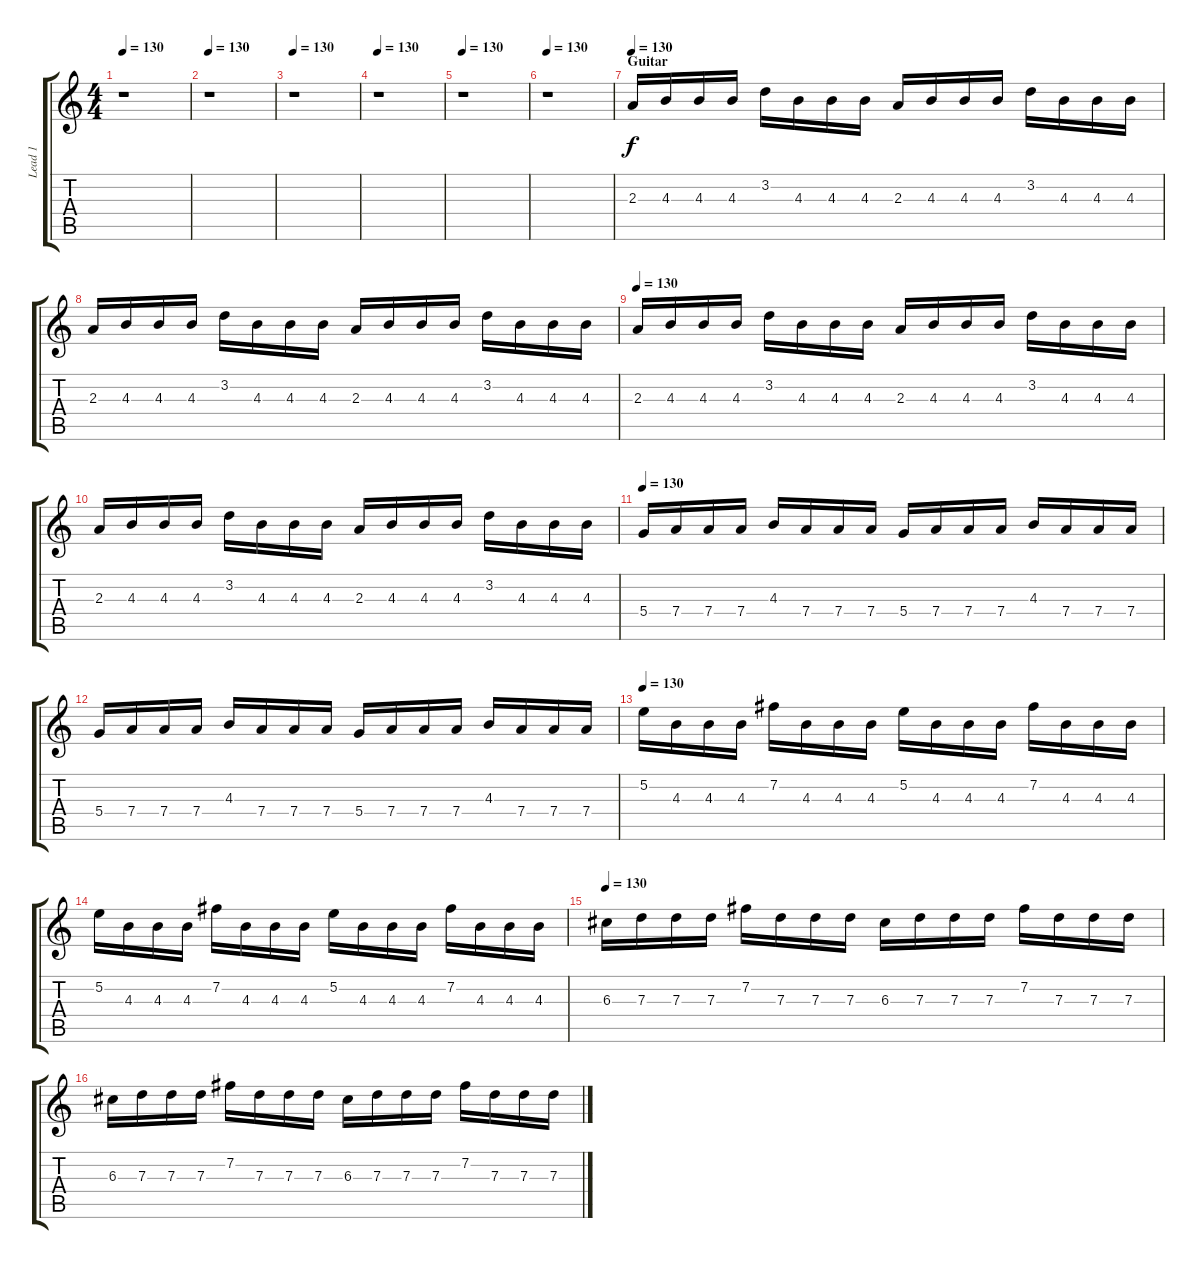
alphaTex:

\track ("Lead 1" "Lead 1") {instrument overdrivenguitar}
\staff {score tabs}
\tuning (E4 B3 G3 D3 A2 E2) {hide}
\ts (4 4)
\tempo 130
\clef g2
\ks c
r.1{dy f} |
\tempo 130
r.1 |
\tempo 130
r.1 |
\tempo 130
r.1 |
\tempo 130
r.1 |
\tempo 130
r.1 |
\section ("" "Guitar")
\tempo 130
2.3.16{volume 16 instrument overdrivenguitar} 4.3.16 4.3.16 4.3.16 3.2.16 4.3.16 4.3.16 4.3.16 2.3.16 4.3.16 4.3.16 4.3.16 3.2.16 4.3.16 4.3.16 4.3.16 |
2.3.16 4.3.16 4.3.16 4.3.16 3.2.16 4.3.16 4.3.16 4.3.16 2.3.16 4.3.16 4.3.16 4.3.16 3.2.16 4.3.16 4.3.16 4.3.16 |
\tempo 130
2.3.16 4.3.16 4.3.16 4.3.16 3.2.16 4.3.16 4.3.16 4.3.16 2.3.16 4.3.16 4.3.16 4.3.16 3.2.16 4.3.16 4.3.16 4.3.16 |
2.3.16 4.3.16 4.3.16 4.3.16 3.2.16 4.3.16 4.3.16 4.3.16 2.3.16 4.3.16 4.3.16 4.3.16 3.2.16 4.3.16 4.3.16 4.3.16 |
\tempo 130
5.4.16 7.4.16 7.4.16 7.4.16 4.3.16 7.4.16 7.4.16 7.4.16 5.4.16 7.4.16 7.4.16 7.4.16 4.3.16 7.4.16 7.4.16 7.4.16 |
5.4.16 7.4.16 7.4.16 7.4.16 4.3.16 7.4.16 7.4.16 7.4.16 5.4.16 7.4.16 7.4.16 7.4.16 4.3.16 7.4.16 7.4.16 7.4.16 |
\tempo 130
5.2.16 4.3.16 4.3.16 4.3.16 7.2.16 4.3.16 4.3.16 4.3.16 5.2.16 4.3.16 4.3.16 4.3.16 7.2.16 4.3.16 4.3.16 4.3.16 |
5.2.16 4.3.16 4.3.16 4.3.16 7.2.16 4.3.16 4.3.16 4.3.16 5.2.16 4.3.16 4.3.16 4.3.16 7.2.16 4.3.16 4.3.16 4.3.16 |
\section ("" "")
\tempo 130
6.3.16{volume 16 instrument overdrivenguitar} 7.3.16 7.3.16 7.3.16 7.2.16 7.3.16 7.3.16 7.3.16 6.3.16 7.3.16 7.3.16 7.3.16 7.2.16 7.3.16 7.3.16 7.3.16 |
6.3.16 7.3.16 7.3.16 7.3.16 7.2.16 7.3.16 7.3.16 7.3.16 6.3.16 7.3.16 7.3.16 7.3.16 7.2.16 7.3.16 7.3.16 7.3.16
